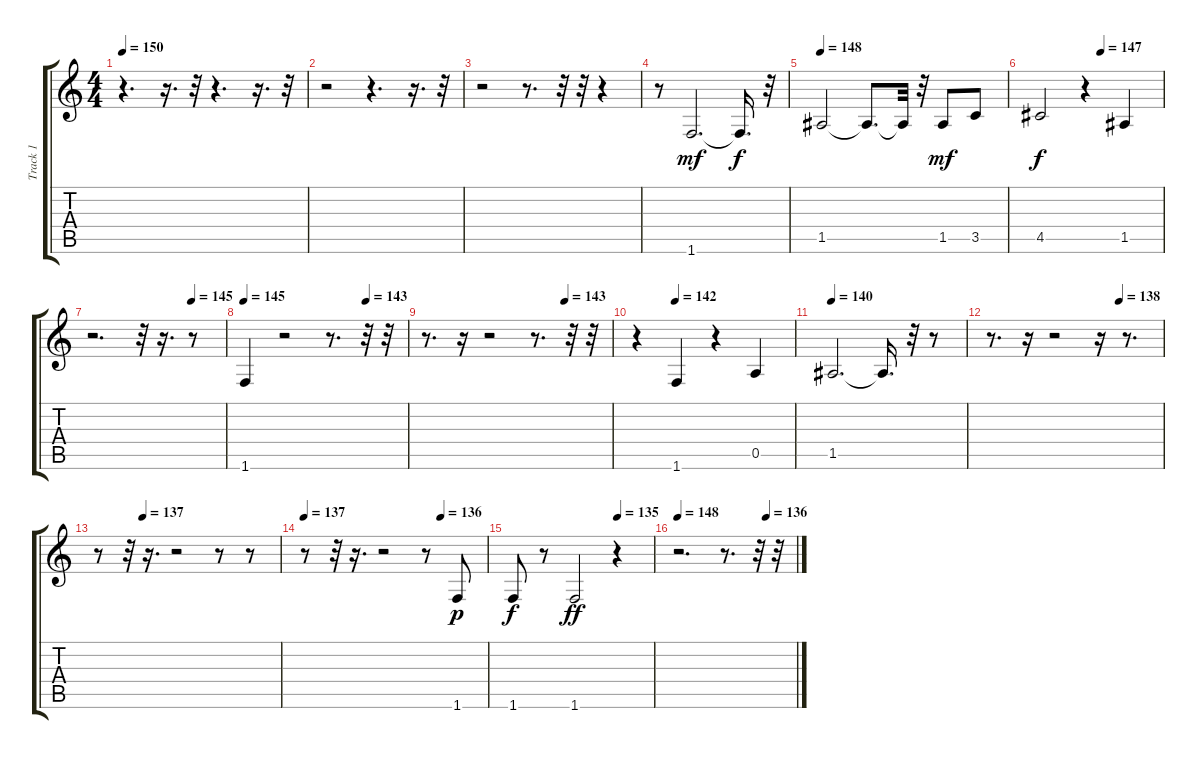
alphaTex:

\track ("Track 1" "Track 1") {instrument fretlessbass}
\staff {score tabs}
\tuning (E4 B3 G3 D3 A2 E2) {hide}
\ts (4 4)
\tempo 150
\clef g2
\ks c
r.4{d dy f} r.16{d} r.32 r.4{d} r.16{d} r.32 |
r.2 r.4{d} r.16{d} r.32 |
r.2 r.8{d} r.32 r.32 r.4 |
r.8 1.6.2{d dy mf} 1.6{t}.16{d dy f} r.32 |
\tempo 148
1.5.2 1.5{t}.8{d} 1.5{t}.32 r.32 1.5.8{dy mf} 3.5.8 |
\tempo (147 0.5)
4.5.2{dy f} r.4 1.5.4 |
\tempo (145 0.75)
r.2{d} r.32 r.16{d} r.8 |
\tempo 145
\tempo (143 0.75)
1.6.4 r.2 r.8{d} r.32 r.32 |
\tempo (143 0.75)
r.8{d} r.16 r.2 r.8{d} r.32 r.32 |
\tempo (142 0.25)
r.4 1.6.4 r.4 0.5.4 |
\tempo 140
1.5.2{d} 1.5{t}.16{d} r.32 r.8 |
\tempo (138 0.75)
r.8{d} r.16 r.2 r.16 r.8{d} |
\tempo (137 0.25)
r.8 r.32 r.16{d} r.2 r.8 r.8 |
\tempo 137
\tempo (136 0.75)
r.8 r.32 r.16{d} r.2 r.8 1.6.8{dy p} |
\tempo (135 0.75)
1.6.8{dy f} r.8 1.6.2{dy ff} r.4 |
\tempo 148
\tempo (136 0.75)
r.2{d} r.8{d} r.32 r.32
